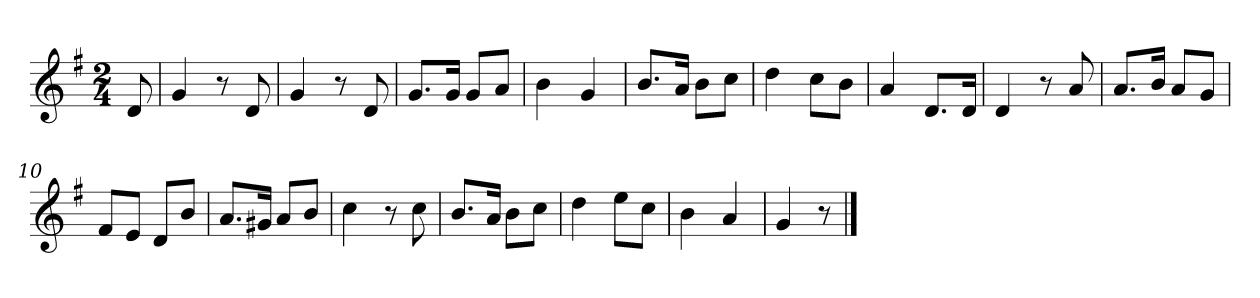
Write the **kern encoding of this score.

**kern
*part1
*staff1
*clefG2
*k[f#]
*G:
*M2/4
*MM120
=
8d
=1
4g
8r
8d
=2
4g
8r
8d
=3
8.g/L
16g/Jk
8g/L
8a/J
=4
4b
4g
=5
8.b/L
16a/Jk
8b\L
8cc\J
=6
4dd
8cc\L
8b\J
=7
4a
8.d/L
16d/Jk
=8
4d
8r
8a
=9
8.a/L
16b/Jk
8a/L
8g/J
=10
8f#/L
8e/J
8d/L
8b/J
=11
8.a/L
16g#X/Jk
8a/L
8b/J
=12
4cc
8r
8cc
=13
8.b/L
16a/Jk
8b\L
8cc\J
=14
4dd
8ee\L
8cc\J
=15
4b
4a
=16
4g
8r
==
*-
